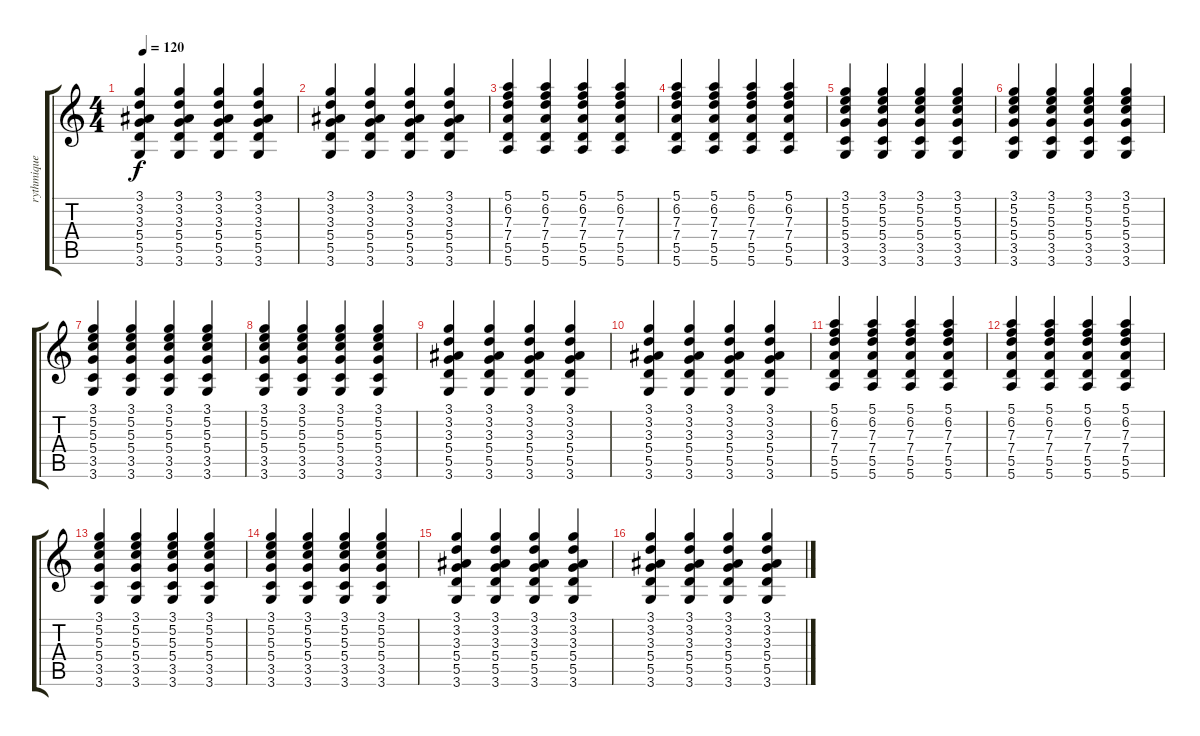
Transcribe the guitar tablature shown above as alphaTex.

\track (" rythmique" " rythmique") {instrument acousticguitarsteel}
\staff {score tabs}
\tuning (E4 B3 G3 D3 A2 E2) {hide}
\ts (4 4)
\tempo 120
\clef g2
\ks c
(3.1 3.2 3.3 5.4 5.5 3.6).4{dy f} (3.1 3.2 3.3 5.4 5.5 3.6).4 (3.1 3.2 3.3 5.4 5.5 3.6).4 (3.1 3.2 3.3 5.4 5.5 3.6).4 |
(3.1 3.2 3.3 5.4 5.5 3.6).4 (3.1 3.2 3.3 5.4 5.5 3.6).4 (3.1 3.2 3.3 5.4 5.5 3.6).4 (3.1 3.2 3.3 5.4 5.5 3.6).4 |
(5.1 6.2 7.3 7.4 5.5 5.6).4 (5.1 6.2 7.3 7.4 5.5 5.6).4 (5.1 6.2 7.3 7.4 5.5 5.6).4 (5.1 6.2 7.3 7.4 5.5 5.6).4 |
(5.1 6.2 7.3 7.4 5.5 5.6).4 (5.1 6.2 7.3 7.4 5.5 5.6).4 (5.1 6.2 7.3 7.4 5.5 5.6).4 (5.1 6.2 7.3 7.4 5.5 5.6).4 |
(3.1 5.2 5.3 5.4 3.5 3.6).4 (3.1 5.2 5.3 5.4 3.5 3.6).4 (3.1 5.2 5.3 5.4 3.5 3.6).4 (3.1 5.2 5.3 5.4 3.5 3.6).4 |
(3.1 5.2 5.3 5.4 3.5 3.6).4 (3.1 5.2 5.3 5.4 3.5 3.6).4 (3.1 5.2 5.3 5.4 3.5 3.6).4 (3.1 5.2 5.3 5.4 3.5 3.6).4 |
(3.1 5.2 5.3 5.4 3.5 3.6).4 (3.1 5.2 5.3 5.4 3.5 3.6).4 (3.1 5.2 5.3 5.4 3.5 3.6).4 (3.1 5.2 5.3 5.4 3.5 3.6).4 |
(3.1 5.2 5.3 5.4 3.5 3.6).4 (3.1 5.2 5.3 5.4 3.5 3.6).4 (3.1 5.2 5.3 5.4 3.5 3.6).4 (3.1 5.2 5.3 5.4 3.5 3.6).4 |
(3.1 3.2 3.3 5.4 5.5 3.6).4 (3.1 3.2 3.3 5.4 5.5 3.6).4 (3.1 3.2 3.3 5.4 5.5 3.6).4 (3.1 3.2 3.3 5.4 5.5 3.6).4 |
(3.1 3.2 3.3 5.4 5.5 3.6).4 (3.1 3.2 3.3 5.4 5.5 3.6).4 (3.1 3.2 3.3 5.4 5.5 3.6).4 (3.1 3.2 3.3 5.4 5.5 3.6).4 |
(5.1 6.2 7.3 7.4 5.5 5.6).4 (5.1 6.2 7.3 7.4 5.5 5.6).4 (5.1 6.2 7.3 7.4 5.5 5.6).4 (5.1 6.2 7.3 7.4 5.5 5.6).4 |
(5.1 6.2 7.3 7.4 5.5 5.6).4 (5.1 6.2 7.3 7.4 5.5 5.6).4 (5.1 6.2 7.3 7.4 5.5 5.6).4 (5.1 6.2 7.3 7.4 5.5 5.6).4 |
(3.1 5.2 5.3 5.4 3.5 3.6).4 (3.1 5.2 5.3 5.4 3.5 3.6).4 (3.1 5.2 5.3 5.4 3.5 3.6).4 (3.1 5.2 5.3 5.4 3.5 3.6).4 |
(3.1 5.2 5.3 5.4 3.5 3.6).4 (3.1 5.2 5.3 5.4 3.5 3.6).4 (3.1 5.2 5.3 5.4 3.5 3.6).4 (3.1 5.2 5.3 5.4 3.5 3.6).4 |
(3.1 3.2 3.3 5.4 5.5 3.6).4 (3.1 3.2 3.3 5.4 5.5 3.6).4 (3.1 3.2 3.3 5.4 5.5 3.6).4 (3.1 3.2 3.3 5.4 5.5 3.6).4 |
(3.1 3.2 3.3 5.4 5.5 3.6).4 (3.1 3.2 3.3 5.4 5.5 3.6).4 (3.1 3.2 3.3 5.4 5.5 3.6).4 (3.1 3.2 3.3 5.4 5.5 3.6).4
